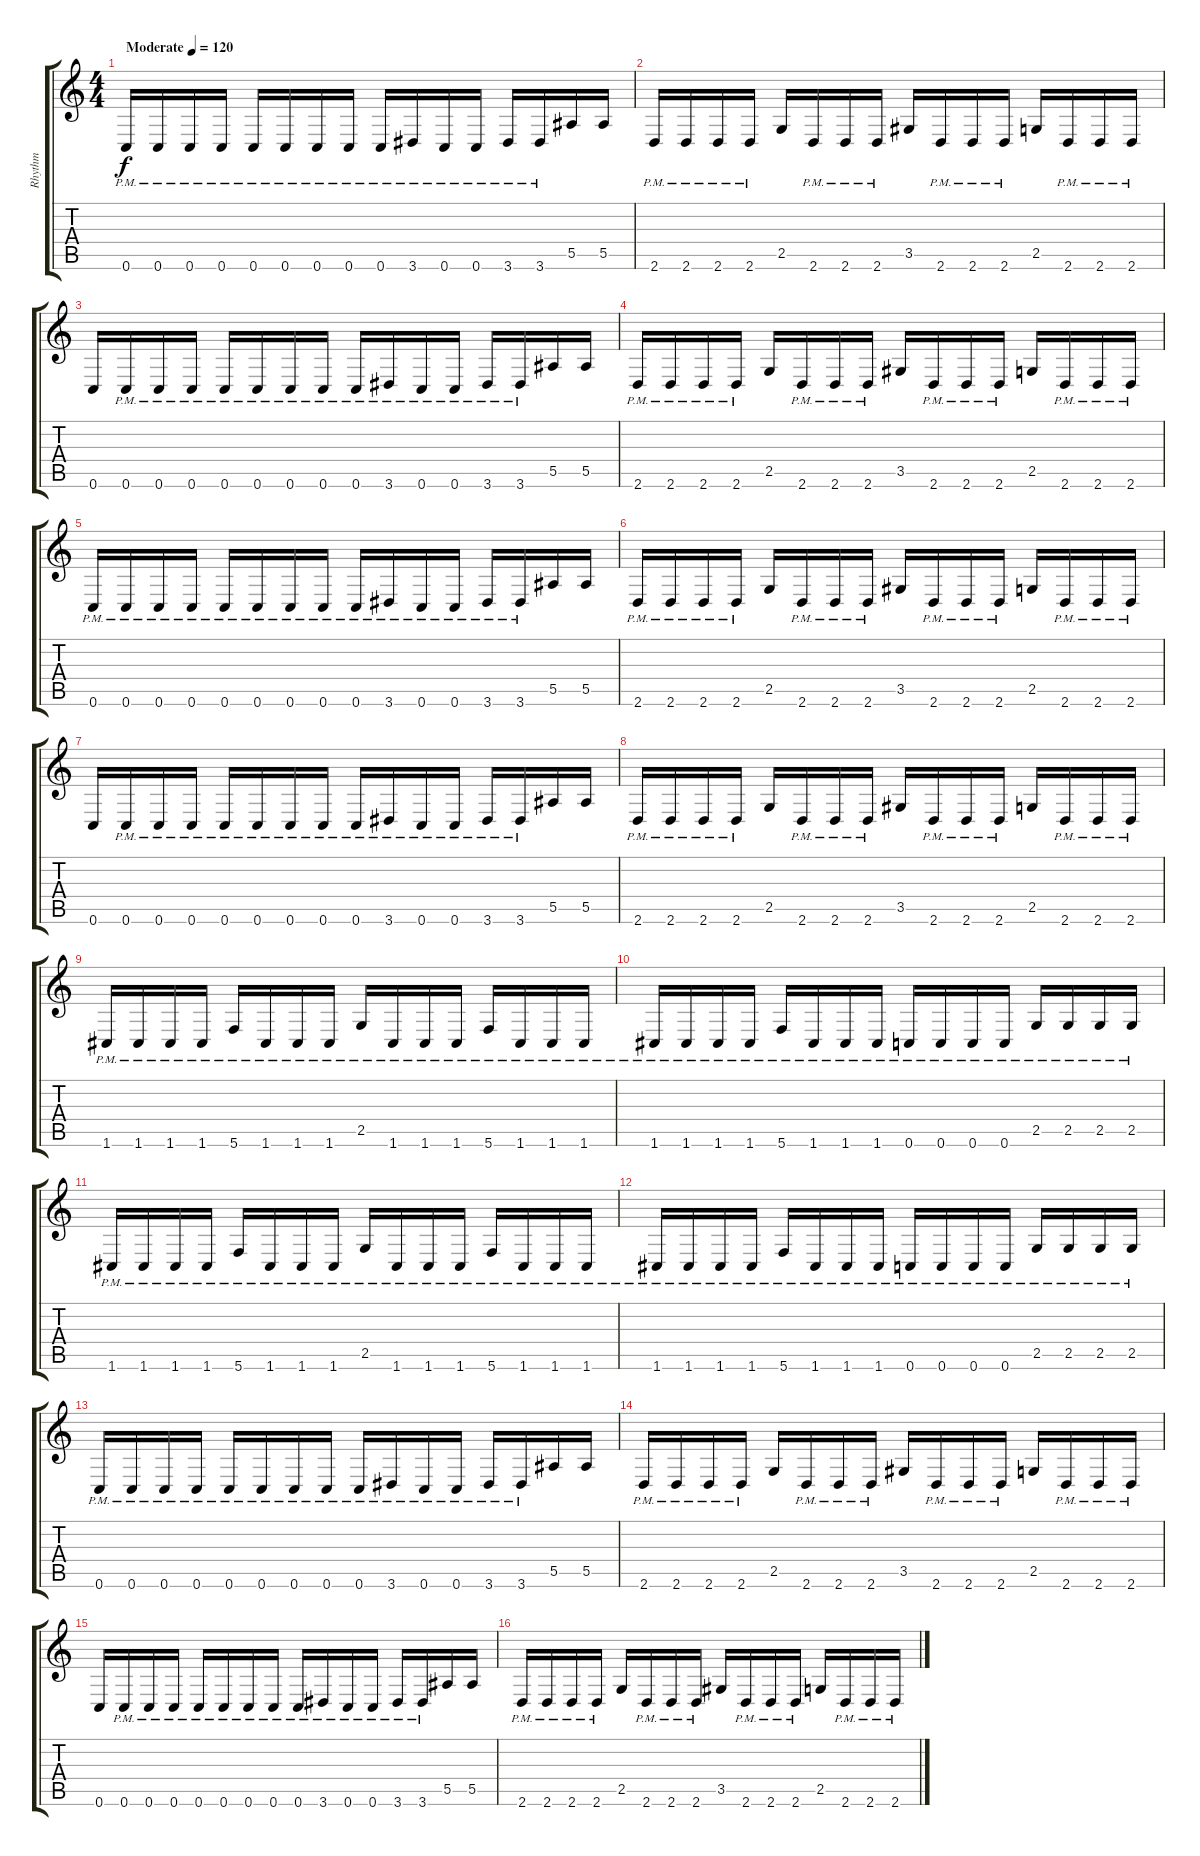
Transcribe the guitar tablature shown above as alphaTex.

\track ("Rhythm" "Rhythm") {instrument distortionguitar}
\staff {score tabs}
\tuning (C4 G3 Eb3 Bb2 F2 C2) {hide}
\ts (4 4)
\tempo (120 "Moderate")
\clef g2
\ks c
0.6{pm}.16{dy f instrument distortionguitar} 0.6{pm}.16 0.6{pm}.16 0.6{pm}.16 0.6{pm}.16 0.6{pm}.16 0.6{pm}.16 0.6{pm}.16 0.6{pm}.16 3.6{pm}.16 0.6{pm}.16 0.6{pm}.16 3.6{pm}.16 3.6{pm}.16 5.5.16 5.5.16 |
2.6{pm}.16 2.6{pm}.16 2.6{pm}.16 2.6{pm}.16 2.5.16 2.6{pm}.16 2.6{pm}.16 2.6{pm}.16 3.5.16 2.6{pm}.16 2.6{pm}.16 2.6{pm}.16 2.5.16 2.6{pm}.16 2.6{pm}.16 2.6{pm}.16 |
0.6.16 0.6{pm}.16 0.6{pm}.16 0.6{pm}.16 0.6{pm}.16 0.6{pm}.16 0.6{pm}.16 0.6{pm}.16 0.6{pm}.16 3.6{pm}.16 0.6{pm}.16 0.6{pm}.16 3.6{pm}.16 3.6{pm}.16 5.5.16 5.5.16 |
2.6{pm}.16 2.6{pm}.16 2.6{pm}.16 2.6{pm}.16 2.5.16 2.6{pm}.16 2.6{pm}.16 2.6{pm}.16 3.5.16 2.6{pm}.16 2.6{pm}.16 2.6{pm}.16 2.5.16 2.6{pm}.16 2.6{pm}.16 2.6{pm}.16 |
0.6{pm}.16 0.6{pm}.16 0.6{pm}.16 0.6{pm}.16 0.6{pm}.16 0.6{pm}.16 0.6{pm}.16 0.6{pm}.16 0.6{pm}.16 3.6{pm}.16 0.6{pm}.16 0.6{pm}.16 3.6{pm}.16 3.6{pm}.16 5.5.16 5.5.16 |
2.6{pm}.16 2.6{pm}.16 2.6{pm}.16 2.6{pm}.16 2.5.16 2.6{pm}.16 2.6{pm}.16 2.6{pm}.16 3.5.16 2.6{pm}.16 2.6{pm}.16 2.6{pm}.16 2.5.16 2.6{pm}.16 2.6{pm}.16 2.6{pm}.16 |
0.6.16 0.6{pm}.16 0.6{pm}.16 0.6{pm}.16 0.6{pm}.16 0.6{pm}.16 0.6{pm}.16 0.6{pm}.16 0.6{pm}.16 3.6{pm}.16 0.6{pm}.16 0.6{pm}.16 3.6{pm}.16 3.6{pm}.16 5.5.16 5.5.16 |
2.6{pm}.16 2.6{pm}.16 2.6{pm}.16 2.6{pm}.16 2.5.16 2.6{pm}.16 2.6{pm}.16 2.6{pm}.16 3.5.16 2.6{pm}.16 2.6{pm}.16 2.6{pm}.16 2.5.16 2.6{pm}.16 2.6{pm}.16 2.6{pm}.16 |
1.6{pm}.16 1.6{pm}.16 1.6{pm}.16 1.6{pm}.16 5.6{pm}.16 1.6{pm}.16 1.6{pm}.16 1.6{pm}.16 2.5{pm}.16 1.6{pm}.16 1.6{pm}.16 1.6{pm}.16 5.6{pm}.16 1.6{pm}.16 1.6{pm}.16 1.6{pm}.16 |
1.6{pm}.16 1.6{pm}.16 1.6{pm}.16 1.6{pm}.16 5.6{pm}.16 1.6{pm}.16 1.6{pm}.16 1.6{pm}.16 0.6{pm}.16 0.6{pm}.16 0.6{pm}.16 0.6{pm}.16 2.5{pm}.16 2.5{pm}.16 2.5{pm}.16 2.5{pm}.16 |
1.6{pm}.16 1.6{pm}.16 1.6{pm}.16 1.6{pm}.16 5.6{pm}.16 1.6{pm}.16 1.6{pm}.16 1.6{pm}.16 2.5{pm}.16 1.6{pm}.16 1.6{pm}.16 1.6{pm}.16 5.6{pm}.16 1.6{pm}.16 1.6{pm}.16 1.6{pm}.16 |
1.6{pm}.16 1.6{pm}.16 1.6{pm}.16 1.6{pm}.16 5.6{pm}.16 1.6{pm}.16 1.6{pm}.16 1.6{pm}.16 0.6{pm}.16 0.6{pm}.16 0.6{pm}.16 0.6{pm}.16 2.5{pm}.16 2.5{pm}.16 2.5{pm}.16 2.5{pm}.16 |
0.6{pm}.16 0.6{pm}.16 0.6{pm}.16 0.6{pm}.16 0.6{pm}.16 0.6{pm}.16 0.6{pm}.16 0.6{pm}.16 0.6{pm}.16 3.6{pm}.16 0.6{pm}.16 0.6{pm}.16 3.6{pm}.16 3.6{pm}.16 5.5.16 5.5.16 |
2.6{pm}.16 2.6{pm}.16 2.6{pm}.16 2.6{pm}.16 2.5.16 2.6{pm}.16 2.6{pm}.16 2.6{pm}.16 3.5.16 2.6{pm}.16 2.6{pm}.16 2.6{pm}.16 2.5.16 2.6{pm}.16 2.6{pm}.16 2.6{pm}.16 |
0.6.16 0.6{pm}.16 0.6{pm}.16 0.6{pm}.16 0.6{pm}.16 0.6{pm}.16 0.6{pm}.16 0.6{pm}.16 0.6{pm}.16 3.6{pm}.16 0.6{pm}.16 0.6{pm}.16 3.6{pm}.16 3.6{pm}.16 5.5.16 5.5.16 |
2.6{pm}.16 2.6{pm}.16 2.6{pm}.16 2.6{pm}.16 2.5.16 2.6{pm}.16 2.6{pm}.16 2.6{pm}.16 3.5.16 2.6{pm}.16 2.6{pm}.16 2.6{pm}.16 2.5.16 2.6{pm}.16 2.6{pm}.16 2.6{pm}.16
